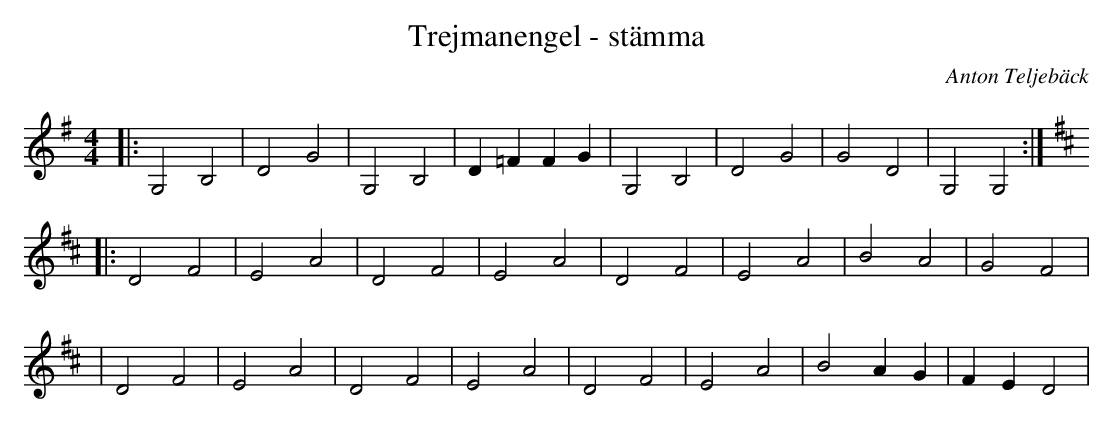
X:1
T:Trejmanengel - stämma
C:Anton Teljebäck
M:4/4
L:1/8
K:G
|:G,4 B,4 | D4 G4 | G,4 B,4 | D2 =F2 F2 G2 | G,4 B,4 | D4 G4 | G4 D4 | G,4 G,4 :|
K:D
|:D4 F4 | E4 A4 | D4 F4 | E4 A4 | D4 F4 | E4 A4 | B4 A4 | G4 F4 |
|D4 F4 | E4 A4 | D4 F4 | E4 A4 | D4 F4 | E4 A4 | B4 A2G2 | F2E2 D4 |
